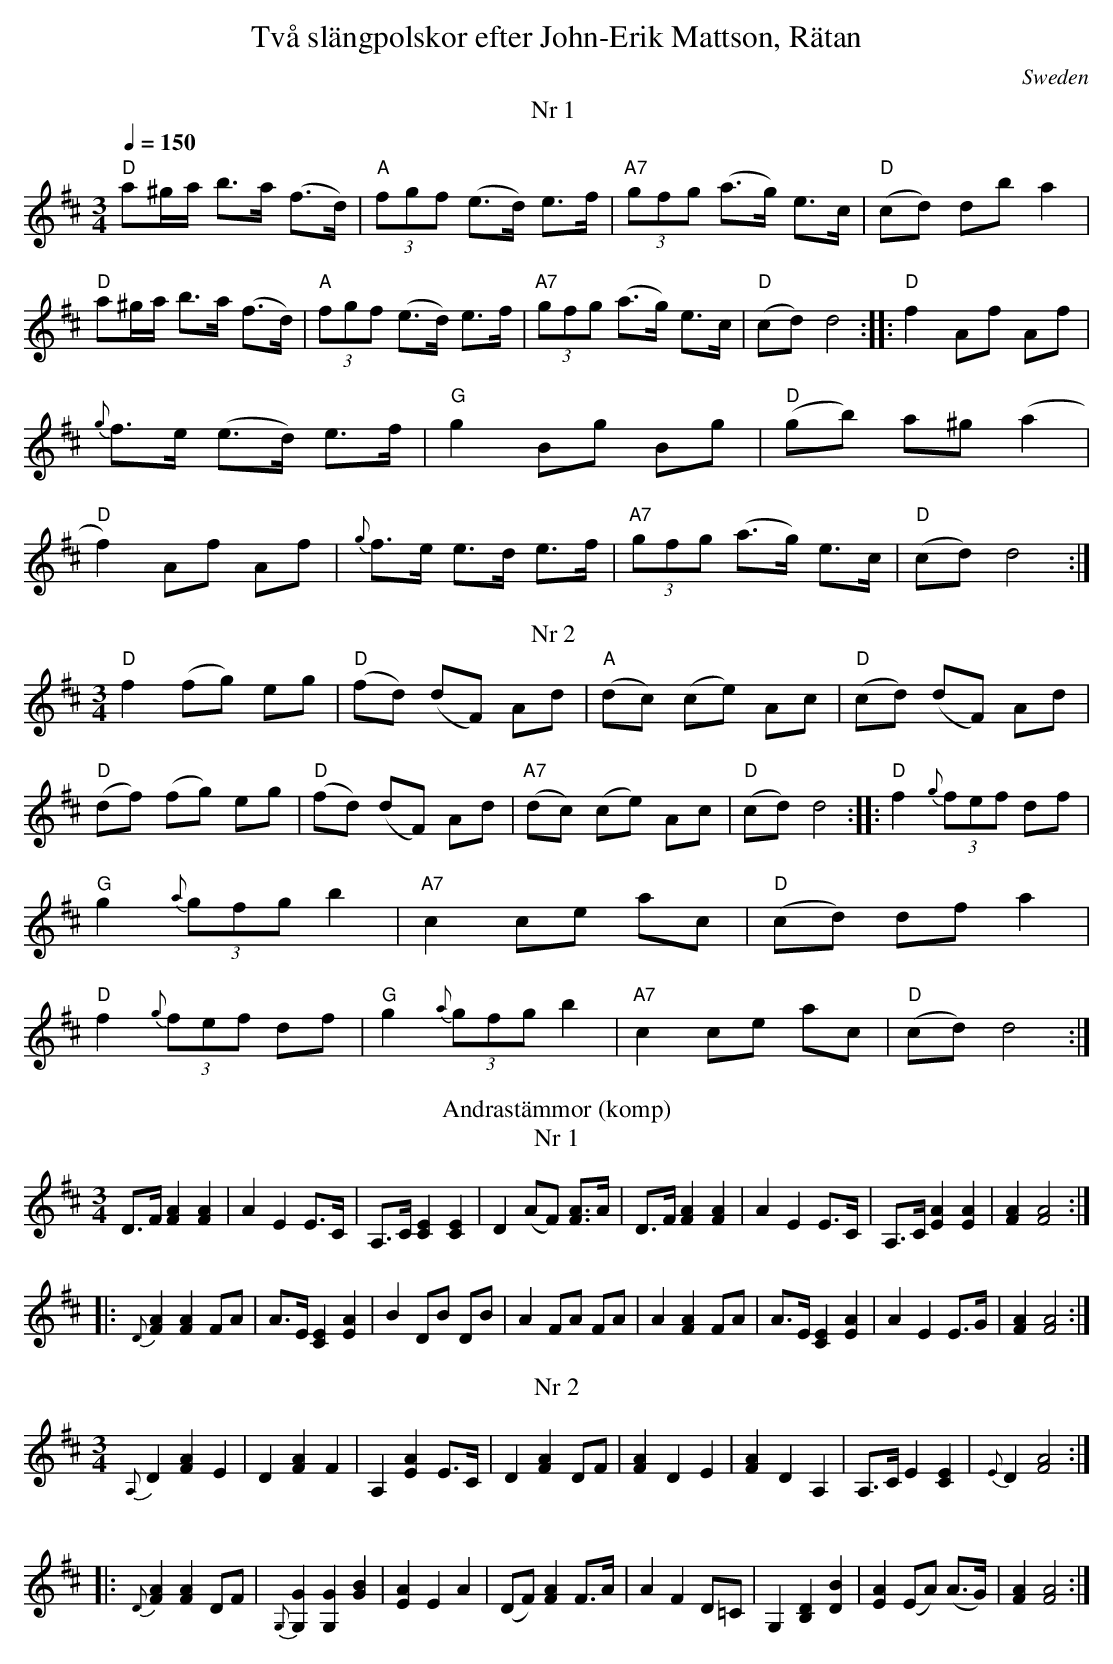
X:1
T:Två slängpolskor efter John-Erik Mattson, Rätan
O:Sweden
M:3/4
L:1/8
Q:1/4=150
K:D
T:Nr 1 \
"D"a^g/a/ b>a (f>d)|"A"(3fgf (e>d) e>f|"A7"(3gfg (a>g) e>c|"D"(cd) db a2
|\
"D"a^g/a/ b>a (f>d)|"A"(3fgf (e>d) e>f|"A7"(3gfg (a>g) e>c|"D"(cd) d4::\
"D"f2 Af Af|{g}f>e (e>d) e>f|"G"g2 Bg Bg|"D"(gb) a^g (a2|\
"D"f2) Af Af|{g}f>e e>d e>f|"A7"(3gfg (a>g) e>c|"D"(cd) d4:|\
T:Nr 2 \
"D"f2 (fg) eg|"D"(fd) (dF) Ad|"A"(dc) (ce) Ac|"D"(cd) (dF) Ad|\
"D"(df) (fg) eg|"D"(fd) (dF) Ad|"A7"(dc) (ce) Ac|"D"(cd) d4::\
"D"f2 {g}(3fef df|"G"g2 {a}(3gfg b2|"A7"c2 ce ac|"D"(cd) df a2|\
"D"f2 {g}(3fef df|"G"g2 {a}(3gfg b2|"A7"c2 ce ac|"D"(cd) d4:|\
T:Andrastämmor (komp)
T:Nr 1
D>F [F2A2] [F2A2]|A2 E2 E>C|A,>C [C2E2] [C2E2]|D2 (AF) [F3/2A3/2]A/|\
D>F [F2A2] [F2A2]|A2 E2 E>C|A,>C [E2A2] [E2A2]|[F2A2] [F4A4]::!\
{D}[F2A2] [F2A2] FA|A>E [C2E2] [E2A2]|B2 DB DB|A2 FA FA|\
A2 [F2A2] FA|A>E [C2E2] [E2A2]|A2 E2 E>G|[F2A2] [F4A4]:|!\
T:Nr 2
{A,}D2 [F2A2] E2|D2 [F2A2] F2|A,2 [E2A2] E>C|D2 [F2A2] DF|\
[F2A2] D2 E2|[F2A2] D2 A,2|A,>C E2 [C2E2]|{E}D2 [F4A4]::!\
{D}[F2A2] [F2A2] DF|{G,}[G,2G2] [G,2G2] [G2B2]|[E2A2] E2 A2|(DF) [F2A2]
F>A|\
A2 F2 D=C|G,2 [B,2D2] [D2B2]|[E2A2] (EA) (A>G)|[F2A2] [F4A4]:|
